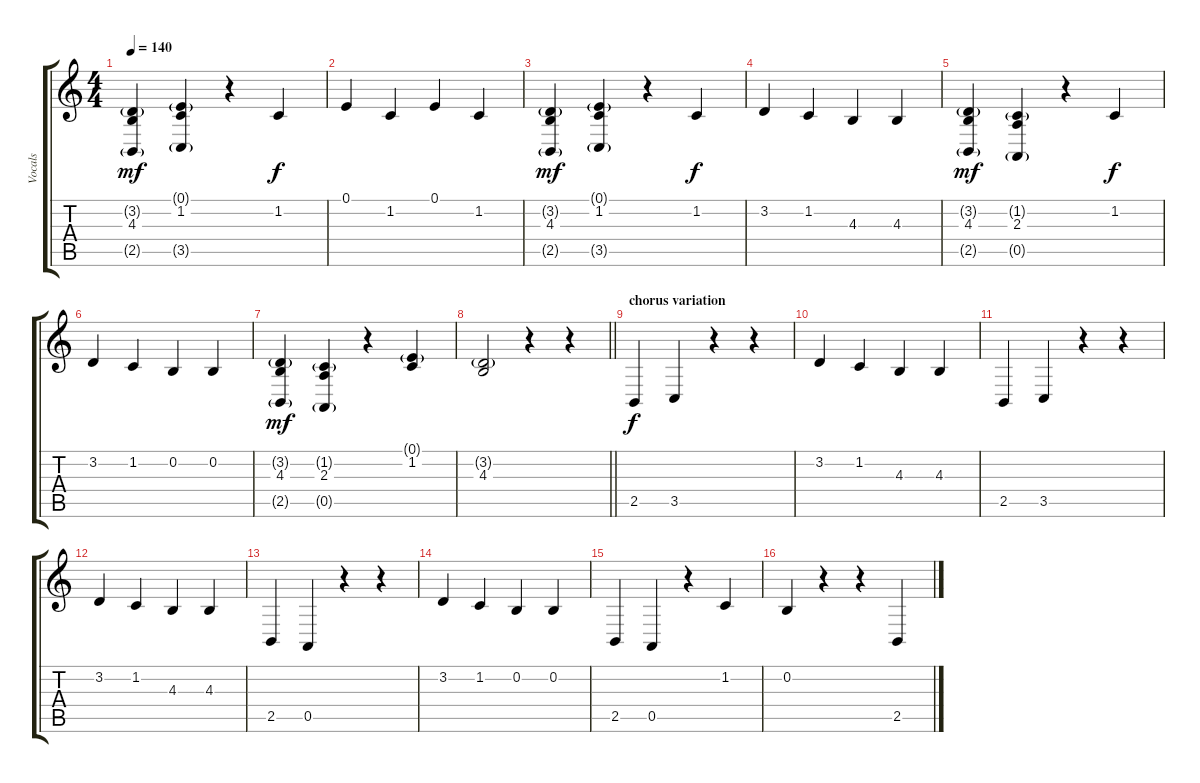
\track ("Vocals" "Vocals") {instrument oboe}
\staff {score tabs}
\tuning (E4 B3 G3 D3 A2 E2) {hide}
\ts (4 4)
\tempo 140
\clef g2
\ks c
(3.2{g} 4.3 2.5{g}).4{dy mf} (0.1{g} 1.2 3.5{g}).4 r.4 1.2.4{dy f} |
0.1.4 1.2.4 0.1.4 1.2.4 |
(3.2{g} 4.3 2.5{g}).4{dy mf} (0.1{g} 1.2 3.5{g}).4 r.4 1.2.4{dy f} |
3.2.4 1.2.4 4.3.4 4.3.4 |
(3.2{g} 4.3 2.5{g}).4{dy mf} (1.2{g} 2.3 0.5{g}).4 r.4 1.2.4{dy f} |
3.2.4 1.2.4 0.2.4 0.2.4 |
(3.2{g} 4.3 2.5{g}).4{dy mf} (1.2{g} 2.3 0.5{g}).4 r.4 (0.1{g} 1.2).4 |
\barLineRight lightlight
(3.2{g} 4.3).2 r.4 r.4{instrument voiceoohs} |
\section ("" "chorus variation")
2.5.4{dy f} 3.5.4 r.4 r.4 |
3.2.4 1.2.4 4.3.4 4.3.4 |
2.5.4 3.5.4 r.4 r.4 |
3.2.4 1.2.4 4.3.4 4.3.4 |
2.5.4 0.5.4 r.4 r.4 |
3.2.4 1.2.4 0.2.4 0.2.4 |
2.5.4 0.5.4 r.4 1.2.4 |
0.2.4 r.4 r.4 2.5.4
